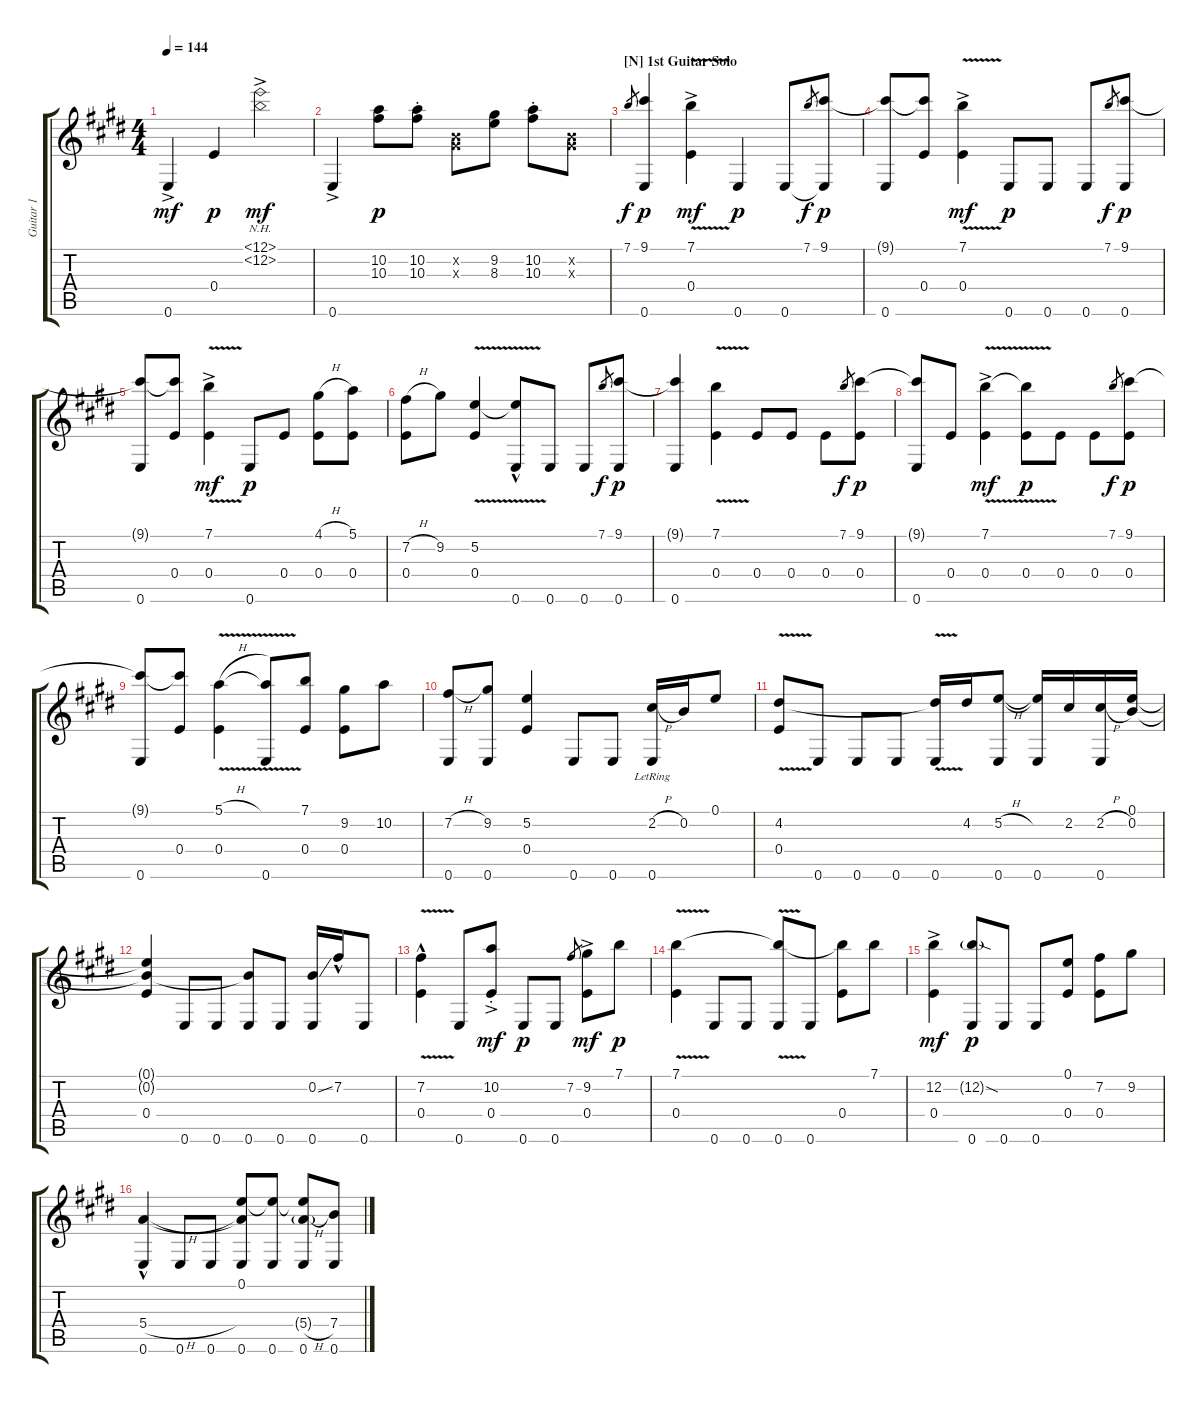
\track ("Guitar 1" "Guitar 1") {instrument acousticguitarsteel}
\staff {score tabs}
\tuning (E4 B3 Ab3 E3 B2 E2) {hide}
\ts (4 4)
\tempo 144
\clef g2
\ks e
0.6{ac}.4{dy mf} 0.4.4{dy p} (12.1{nh} 12.2{nh ac}).2{dy mf} |
0.6{ac}.4 (10.2 10.3).8{dy p} (10.2{st} 10.3{st}).8 (0.2{x} 0.3{x}).8 (9.2 8.3).8 (10.2{st} 10.3{st}).8 (0.2{x} 0.3{x}).8 |
\section ("" "[N] 1st Guitar Solo")
7.1.8{gr dy f} (9.1 0.6).4{dy p} (7.1{v ac} 0.4{v ac}).4{dy mf} 0.6.4{dy p} 0.6.8 7.1.8{gr dy f} (9.1 0.6{t}).8{dy p} |
(9.1{t} 0.6).8 (9.1{t} 0.4).8 (7.1{v ac} 0.4{v ac}).4{dy mf} 0.6.8{dy p} 0.6.8 0.6.8 7.1.8{gr dy f} (9.1 0.6).8{dy p} |
(9.1{t} 0.6).8 (9.1{t} 0.4).8 (7.1{v ac} 0.4{v ac}).4{dy mf} 0.6.8{dy p} 0.4.8 (4.1{h} 0.4).8 (5.1 0.4).8 |
(7.2{h} 0.4).8 9.2.8 (5.2{v} 0.4{v}).4 (5.2{hac t} 0.6).8 0.6.8 0.6.8 7.1.8{gr dy f} (9.1 0.6).8{dy p} |
(9.1{t} 0.6).4 (7.1{v} 0.4{v}).4 0.4.8 0.4.8 0.4.8 7.1.8{gr dy f} (9.1 0.4).8{dy p} |
(9.1{t} 0.6).8 0.4.8 (7.1{v ac} 0.4{v ac}).4{dy mf} (7.1{t} 0.4).8{dy p} 0.4.8 0.4.8 7.1.8{gr dy f} (9.1 0.4).8{dy p} |
(9.1{t} 0.6).8 (9.1{t} 0.4).8 (5.1{v h} 0.4{v}).4 (5.1{t} 0.6).8 (7.1 0.4).8 (9.2 0.4).8 10.2.8 |
(7.2{h} 0.6).8 (9.2 0.6).8 (5.2 0.4).4 0.6.8 0.6.8 (2.2{h} 0.6{lr}).16 0.2.16 0.1.8 |
(4.2{v} 0.4{v}).8 0.6.8 0.6.8 0.6.8 (4.2{t} 0.6).16 4.2.16 (5.2{h} 0.6).8 (5.2{t} 0.6).16 2.2.16 (2.2{h} 0.6).16 (0.1 0.2).16 |
(0.1{t} 0.2{t} 0.4).4 0.6.8 0.6.8 (0.2{t} 0.6).8 0.6.8 (0.2{ss} 0.6).16 7.2{hac}.16 0.6.8 |
(7.2{v hac} 0.4{v}).4 0.6.8 (10.2{st} 0.4{ac}).8{dy mf} 0.6.8{dy p} 0.6.8 7.2.8{gr} (9.2{ac} 0.4{ac}).8{dy mf} 7.1.8{dy p} |
(7.1{v} 0.4{v}).4 0.6.8 0.6.8 (7.1{t} 0.6).8 0.6.8 (7.1{t} 0.4).8 7.1.8 |
(12.2{ac} 0.4).4{dy mf} (12.2{sod g} 0.6).8{dy p} 0.6.8 0.6.8 (0.1 0.4).8 (7.2 0.4).8 9.2.8 |
(5.4{h hac} 0.6).4 0.6.8 0.6.8 (0.1 5.4{t} 0.6).8 (0.1{t} 0.6).8 (0.1{t} 5.4{h g} 0.6).8 (7.4 0.6).8
